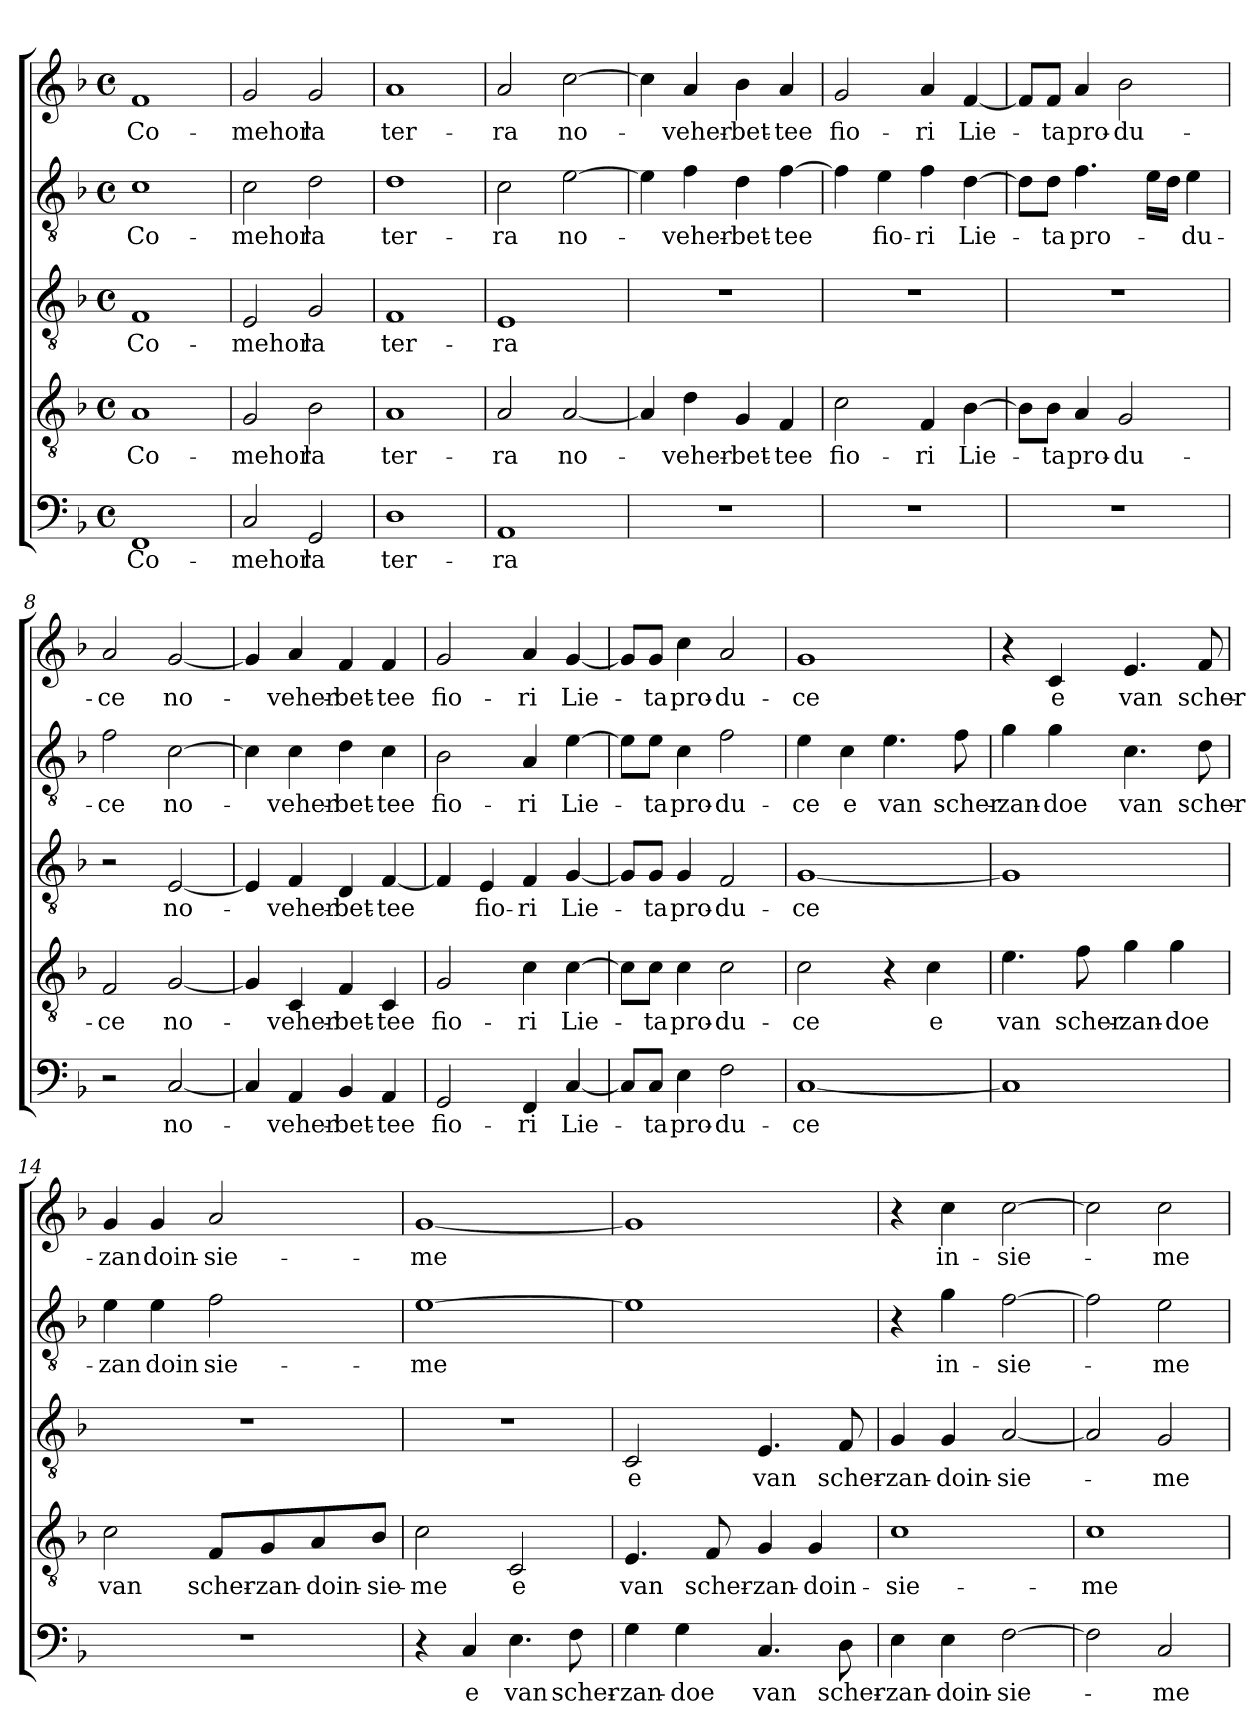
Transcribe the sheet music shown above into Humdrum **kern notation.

**kern	**text	**kern	**text	**kern	**text	**kern	**text	**kern	**text
*part5	*part5	*part4	*part4	*part3	*part3	*part2	*part2	*part1	*part1
*staff5	*staff5	*staff4	*staff4	*staff3	*staff3	*staff2	*staff2	*staff1	*staff1
*clefF4	*	*clefGv2	*	*clefGv2	*	*clefGv2	*	*clefG2	*
*k[b-]	*	*k[b-]	*	*k[b-]	*	*k[b-]	*	*k[b-]	*
*F:	*	*F:	*	*F:	*	*F:	*	*F:	*
*M4/4	*	*M4/4	*	*M4/4	*	*M4/4	*	*M4/4	*
*met(c)	*	*met(c)	*	*met(c)	*	*met(c)	*	*met(c)	*
=1	=1	=1	=1	=1	=1	=1	=1	=1	=1
1FF	Co-	1A	Co-	1F	Co-	1c	Co-	1f	Co-
=2	=2	=2	=2	=2	=2	=2	=2	=2	=2
2C/	-mehor	2G/	-mehor	2E/	-mehor	2c\	-mehor	2g/	-mehor
2GG/	la	2B-\	la	2G/	la	2d\	la	2g/	la
=3	=3	=3	=3	=3	=3	=3	=3	=3	=3
1D	ter-	1A	ter-	1F	ter-	1d	ter-	1a	ter-
=4	=4	=4	=4	=4	=4	=4	=4	=4	=4
1AA	-ra	2A/	-ra	1E	-ra	2c\	-ra	2a/	-ra
.	.	[2A/	no-	.	.	[2e\	no-	[2cc\	no-
=5	=5	=5	=5	=5	=5	=5	=5	=5	=5
1r	.	4A/]	.	1r	.	4e\]	.	4cc\]	.
.	.	4d\	-veher-	.	.	4f\	-veher-	4a/	-veher-
.	.	4G/	-bet-	.	.	4d\	-bet-	4b-\	-bet-
.	.	4F/	-tee	.	.	[4f\	-tee	4a/	-tee
!!LO:LB:g=z
=6	=6	=6	=6	=6	=6	=6	=6	=6	=6
1r	.	2c\	fio-	1r	.	4f\]	.	2g/	fio-
.	.	.	.	.	.	4e\	fio-	.	.
.	.	4F/	-ri	.	.	4f\	-ri	4a/	-ri
.	.	[4B-\	Lie-	.	.	[4d\	Lie-	[4f/	Lie-
=7	=7	=7	=7	=7	=7	=7	=7	=7	=7
1r	.	8B-\L]	.	1r	.	8d\L]	.	8f/L]	.
.	.	8B-\J	-ta	.	.	8d\J	-ta	8f/J	-ta
.	.	4A/	pro-	.	.	4.f\	pro-	4a/	pro-
.	.	2G/	-du-	.	.	.	.	2b-\	-du-
.	.	.	.	.	.	16e\LL	.	.	.
.	.	.	.	.	.	16d\JJ	.	.	.
.	.	.	.	.	.	4e\	-du-	.	.
=8	=8	=8	=8	=8	=8	=8	=8	=8	=8
2r	.	2F/	-ce	2r	.	2f\	-ce	2a/	-ce
[2C/	no-	[2G/	no-	[2E/	no-	[2c\	no-	[2g/	no-
=9	=9	=9	=9	=9	=9	=9	=9	=9	=9
4C/]	.	4G/]	.	4E/]	.	4c\]	.	4g/]	.
4AA/	-veher-	4C/	-veher-	4F/	-veher-	4c\	-veher-	4a/	-veher-
4BB-/	-bet-	4F/	-bet-	4D/	-bet-	4d\	-bet-	4f/	-bet-
4AA/	-tee	4C/	-tee	[4F/	-tee	4c\	-tee	4f/	-tee
=10	=10	=10	=10	=10	=10	=10	=10	=10	=10
2GG/	fio-	2G/	fio-	4F/]	.	2B-\	fio-	2g/	fio-
.	.	.	.	4E/	fio-	.	.	.	.
4FF/	-ri	4c\	-ri	4F/	-ri	4A/	-ri	4a/	-ri
[4C/	Lie-	[4c\	Lie-	[4G/	Lie-	[4e\	Lie-	[4g/	Lie-
!!LO:LB:g=z
=11	=11	=11	=11	=11	=11	=11	=11	=11	=11
8C/L]	.	8c\L]	.	8G/L]	.	8e\L]	.	8g/L]	.
8C/J	-ta	8c\J	-ta	8G/J	-ta	8e\J	-ta	8g/J	-ta
4E\	pro-	4c\	pro-	4G/	pro-	4c\	pro-	4cc\	pro-
2F\	-du-	2c\	-du-	2F/	-du-	2f\	-du-	2a/	-du-
=12	=12	=12	=12	=12	=12	=12	=12	=12	=12
[1C	-ce	2c\	-ce	[1G	-ce	4e\	-ce	1g	-ce
.	.	.	.	.	.	4c\	e	.	.
.	.	4r	.	.	.	4.e\	van	.	.
.	.	4c\	e	.	.	.	.	.	.
.	.	.	.	.	.	8f\	scher-	.	.
=13	=13	=13	=13	=13	=13	=13	=13	=13	=13
1C]	.	4.e\	van	1G]	.	4g\	-zan-	4r	.
.	.	.	.	.	.	4g\	-doe	4c/	e
.	.	8f\	scher-	.	.	.	.	.	.
.	.	4g\	-zan-	.	.	4.c\	van	4.e/	van
.	.	4g\	-doe	.	.	.	.	.	.
.	.	.	.	.	.	8d\	scher-	8f/	scher-
=14	=14	=14	=14	=14	=14	=14	=14	=14	=14
1r	.	2c\	van	1r	.	4e\	-zan	4g/	-zan
.	.	.	.	.	.	4e\	doin	4g/	doin-
.	.	8F/L	scher-	.	.	2f\	sie-	2a/	-sie-
.	.	8G/	-zan-	.	.	.	.	.	.
.	.	8A/	-doin-	.	.	.	.	.	.
.	.	8B-/J	-sie-	.	.	.	.	.	.
=15	=15	=15	=15	=15	=15	=15	=15	=15	=15
4r	.	2c\	-me	1r	.	[1e	-me	[1g	-me
4C/	e	.	.	.	.	.	.	.	.
4.E\	van	2C/	e	.	.	.	.	.	.
8F\	scher-	.	.	.	.	.	.	.	.
!!LO:PB:g=z
=16	=16	=16	=16	=16	=16	=16	=16	=16	=16
4G\	-zan-	4.E/	van	2C/	e	1e]	.	1g]	.
4G\	-doe	.	.	.	.	.	.	.	.
.	.	8F/	scher-	.	.	.	.	.	.
4.C/	van	4G/	-zan-	4.E/	van	.	.	.	.
.	.	4G/	-doin-	.	.	.	.	.	.
8D\	scher-	.	.	8F/	scher-	.	.	.	.
=17	=17	=17	=17	=17	=17	=17	=17	=17	=17
4E\	-zan-	1c	-sie-	4G/	-zan-	4r	.	4r	.
4E\	-doin-	.	.	4G/	-doin-	4g\	in-	4cc\	in-
[2F\	-sie-	.	.	[2A/	-sie-	[2f\	-sie-	[2cc\	-sie-
=18	=18	=18	=18	=18	=18	=18	=18	=18	=18
2F\]	.	1c	-me	2A/]	.	2f\]	.	2cc\]	.
2C/	-me	.	.	2G/	-me	2e\	-me	2cc\	-me
=	=	=	=	=	=	=	=	=	=
*-	*-	*-	*-	*-	*-	*-	*-	*-	*-
